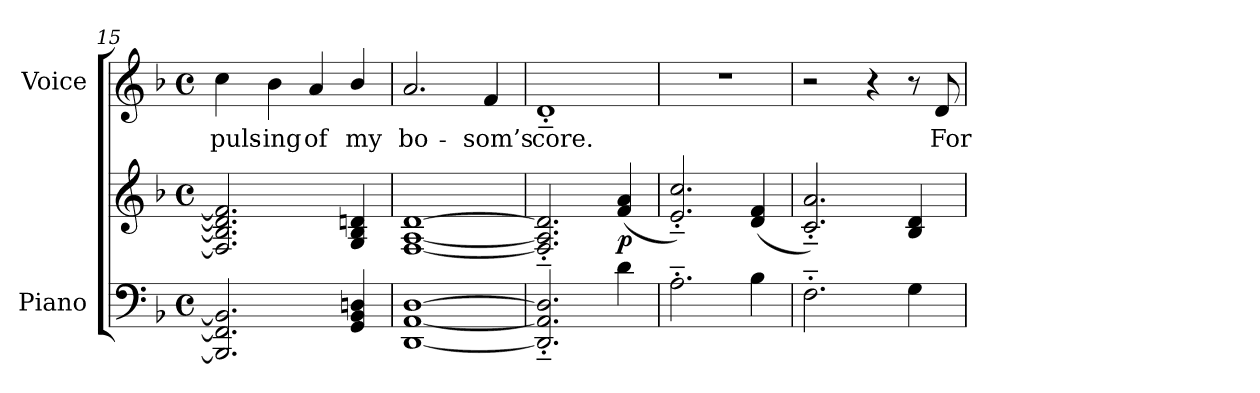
**kern	**kern	**dynam	**kern	**text
*part2	*part2	*part2	*part1	*part1
*staff3	*staff2	*staff2/3	*staff1	*staff1
*I"Piano	*	*	*I"Voice	*
*I'Pno	*	*	*	*
*clefF4	*clefG2	*	*clefG2	*
*k[b-]	*k[b-]	*	*k[b-]	*
*M4/4	*M4/4	*	*M4/4	*
*met(c)	*met(c)	*	*met(c)	*
=15	=15	=15	=15	=15
!	!	!	!	!LO:LY:b
2.BBB-/] 2.FF/] 2.BB-/]	2.F/] 2.B-/] 2.d-/] 2.f/]	.	4cc\	puls-
!	!	!	!	!LO:LY:b
.	.	.	4b-\	-ing
!	!	!	!	!LO:LY:b
.	.	.	4a/	of
!	!	!	!	!LO:LY:b
4GG/ 4BB-/ 4Dn/	4G/ 4B-/ 4dn/	.	4b-/	my
=16	=16	=16	=16	=16
!	!	!	!	!LO:LY:b
[1DD [1AA [1D	[1F [1A [1d	.	2.a/	bo-
!	!	!	!	!LO:LY:b
.	.	.	4f/	-som’s
!!LO:LB:g=z
=17	=17	=17	=17	=17
!	!	!	!	!LO:LY:b
2.DD/]'~ 2.AA/]'~ 2.D/]'~	2.F/]'~ 2.A/]'~ 2.d/]'~	.	1d'~	core.
!	!	!LO:DY:b	!	!
4d\	(>4f/ 4a/	p	.	.
=18	=18	=18	=18	=18
2.A'~\	2.e/'~ 2.cc/'~)	.	1r	.
4B-\	(>4d/ 4f/	.	.	.
=19	=19	=19	=19	=19
2.F'~\	2.c/'~ 2.a/'~)	.	2r	.
.	.	.	4r	.
4G\	4B-/ 4d/	.	8r	.
!	!	!	!	!LO:LY:b
.	.	.	8d/	For
=	=	=	=	=
*-	*-	*-	*-	*-
